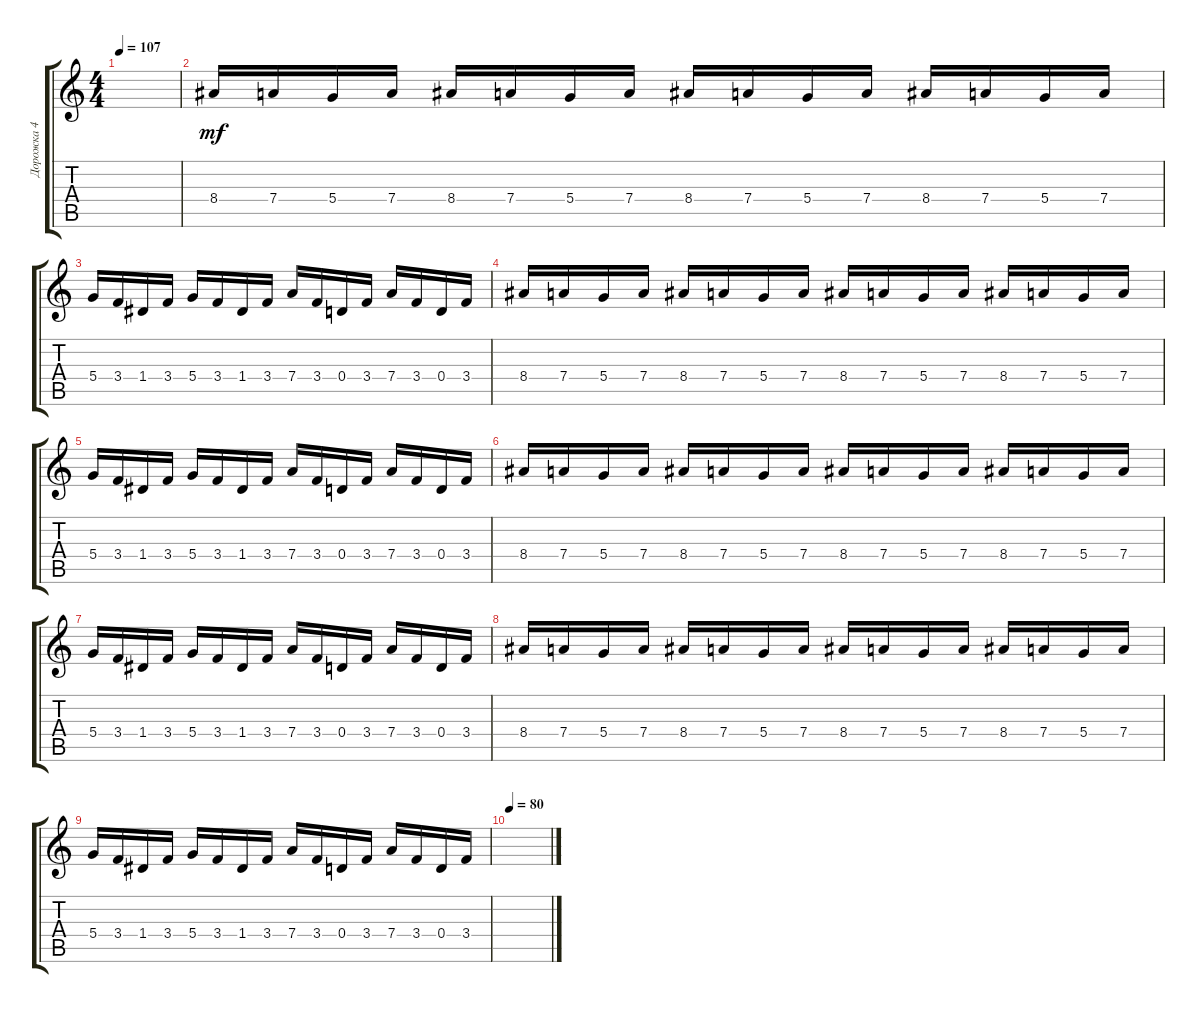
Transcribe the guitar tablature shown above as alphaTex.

\track ("Дорожка 4" "Дорожка 4") {instrument acousticguitarsteel}
\staff {score tabs}
\tuning (E4 B3 G3 D3 A2 E2) {hide}
\ts (4 4)
\tempo 107
\clef g2
\ks c
|
8.4.16{dy mf instrument distortionguitar} 7.4.16 5.4.16 7.4.16 8.4.16 7.4.16 5.4.16 7.4.16 8.4.16 7.4.16 5.4.16 7.4.16 8.4.16 7.4.16 5.4.16 7.4.16 |
5.4.16 3.4.16 1.4.16 3.4.16 5.4.16 3.4.16 1.4.16 3.4.16 7.4.16 3.4.16 0.4.16 3.4.16 7.4.16 3.4.16 0.4.16 3.4.16 |
8.4.16{instrument distortionguitar} 7.4.16 5.4.16 7.4.16 8.4.16 7.4.16 5.4.16 7.4.16 8.4.16 7.4.16 5.4.16 7.4.16 8.4.16 7.4.16 5.4.16 7.4.16 |
5.4.16 3.4.16 1.4.16 3.4.16 5.4.16 3.4.16 1.4.16 3.4.16 7.4.16 3.4.16 0.4.16 3.4.16 7.4.16 3.4.16 0.4.16 3.4.16 |
8.4.16{instrument distortionguitar} 7.4.16 5.4.16 7.4.16 8.4.16 7.4.16 5.4.16 7.4.16 8.4.16 7.4.16 5.4.16 7.4.16 8.4.16 7.4.16 5.4.16 7.4.16 |
5.4.16 3.4.16 1.4.16 3.4.16 5.4.16 3.4.16 1.4.16 3.4.16 7.4.16 3.4.16 0.4.16 3.4.16 7.4.16 3.4.16 0.4.16 3.4.16 |
8.4.16{instrument distortionguitar} 7.4.16 5.4.16 7.4.16 8.4.16 7.4.16 5.4.16 7.4.16 8.4.16 7.4.16 5.4.16 7.4.16 8.4.16 7.4.16 5.4.16 7.4.16 |
5.4.16 3.4.16 1.4.16 3.4.16 5.4.16 3.4.16 1.4.16 3.4.16 7.4.16 3.4.16 0.4.16 3.4.16 7.4.16 3.4.16 0.4.16 3.4.16 |
\tempo 95
\tempo 80
